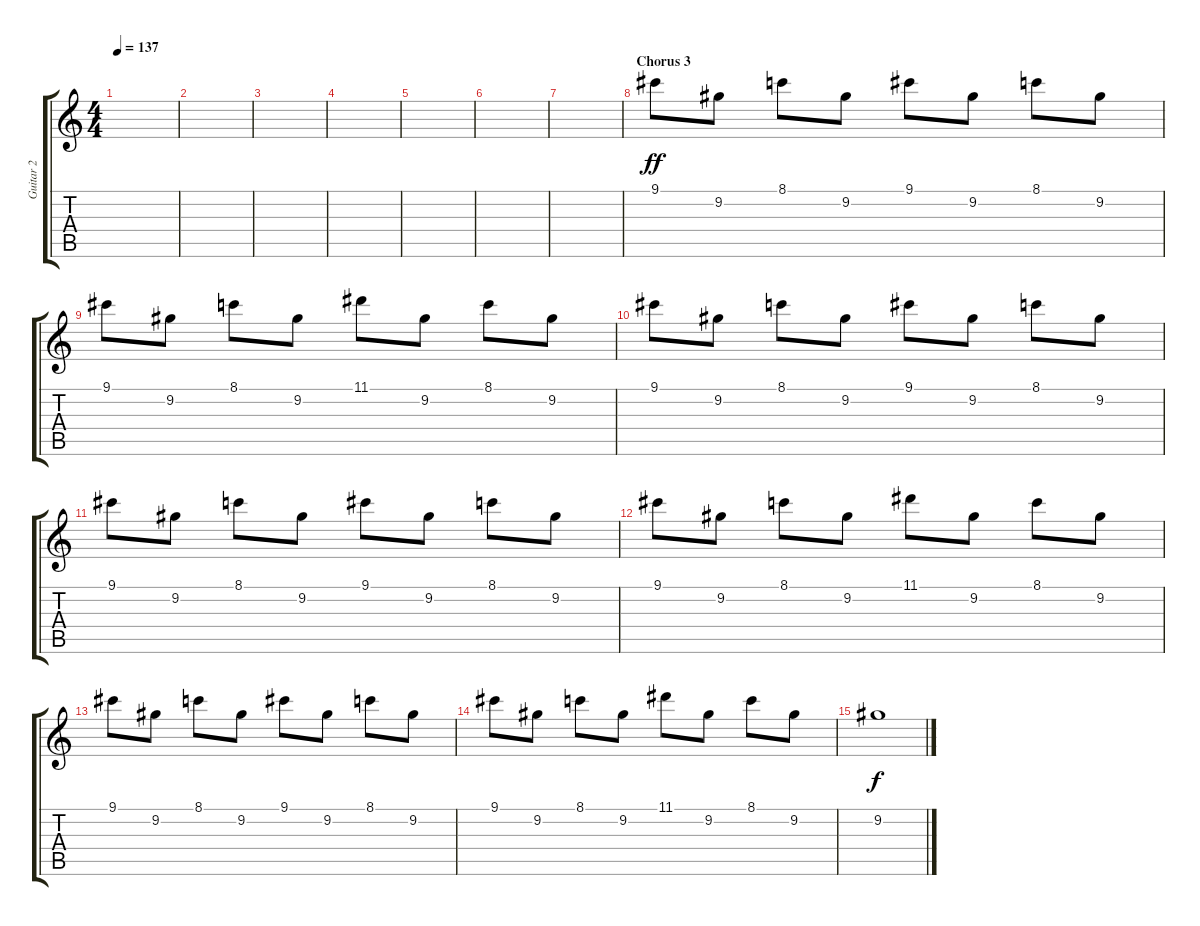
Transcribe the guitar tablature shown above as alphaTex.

\track ("Guitar 2" "Guitar 2") {instrument distortionguitar}
\staff {score tabs}
\tuning (E4 B3 G3 D3 A2 E2) {hide}
\ts (4 4)
\tempo 137
\clef g2
\ks c
|
|
|
|
|
|
|
\section ("" "Chorus 3")
9.1.8{dy ff} 9.2.8 8.1.8 9.2.8 9.1.8 9.2.8 8.1.8 9.2.8 |
9.1.8 9.2.8 8.1.8 9.2.8 11.1.8 9.2.8 8.1.8 9.2.8 |
9.1.8 9.2.8 8.1.8 9.2.8 9.1.8 9.2.8 8.1.8 9.2.8 |
9.1.8 9.2.8 8.1.8 9.2.8 9.1.8 9.2.8 8.1.8 9.2.8 |
9.1.8 9.2.8 8.1.8 9.2.8 11.1.8 9.2.8 8.1.8 9.2.8 |
9.1.8 9.2.8 8.1.8 9.2.8 9.1.8 9.2.8 8.1.8 9.2.8 |
9.1.8 9.2.8 8.1.8 9.2.8 11.1.8 9.2.8 8.1.8 9.2.8 |
9.2.1{dy f}
